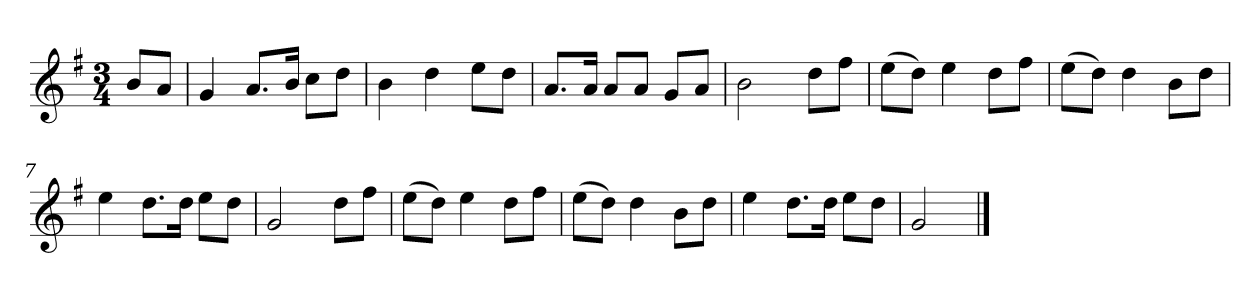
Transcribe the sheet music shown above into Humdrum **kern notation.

**kern
*part1
*staff1
*k[f#]
*M3/4
*MM120
=
8bL
8aJ
=1
4g
8.aL
16bJk
8ccL
8ddJ
=2
4b
4dd
8eeL
8ddJ
=3
8.aL
16aJk
8aL
8aJ
8gL
8aJ
=4
2b
8ddL
8ff#J
=5
(8eeL
8ddJ)
4ee
8ddL
8ff#J
=6
(8eeL
8ddJ)
4dd
8bL
8ddJ
=7
4ee
8.ddL
16ddJk
8eeL
8ddJ
=8
2g
8ddL
8ff#J
=9
(8eeL
8ddJ)
4ee
8ddL
8ff#J
=10
(8eeL
8ddJ)
4dd
8bL
8ddJ
=11
4ee
8.ddL
16ddJk
8eeL
8ddJ
=12
2g
==
*-
